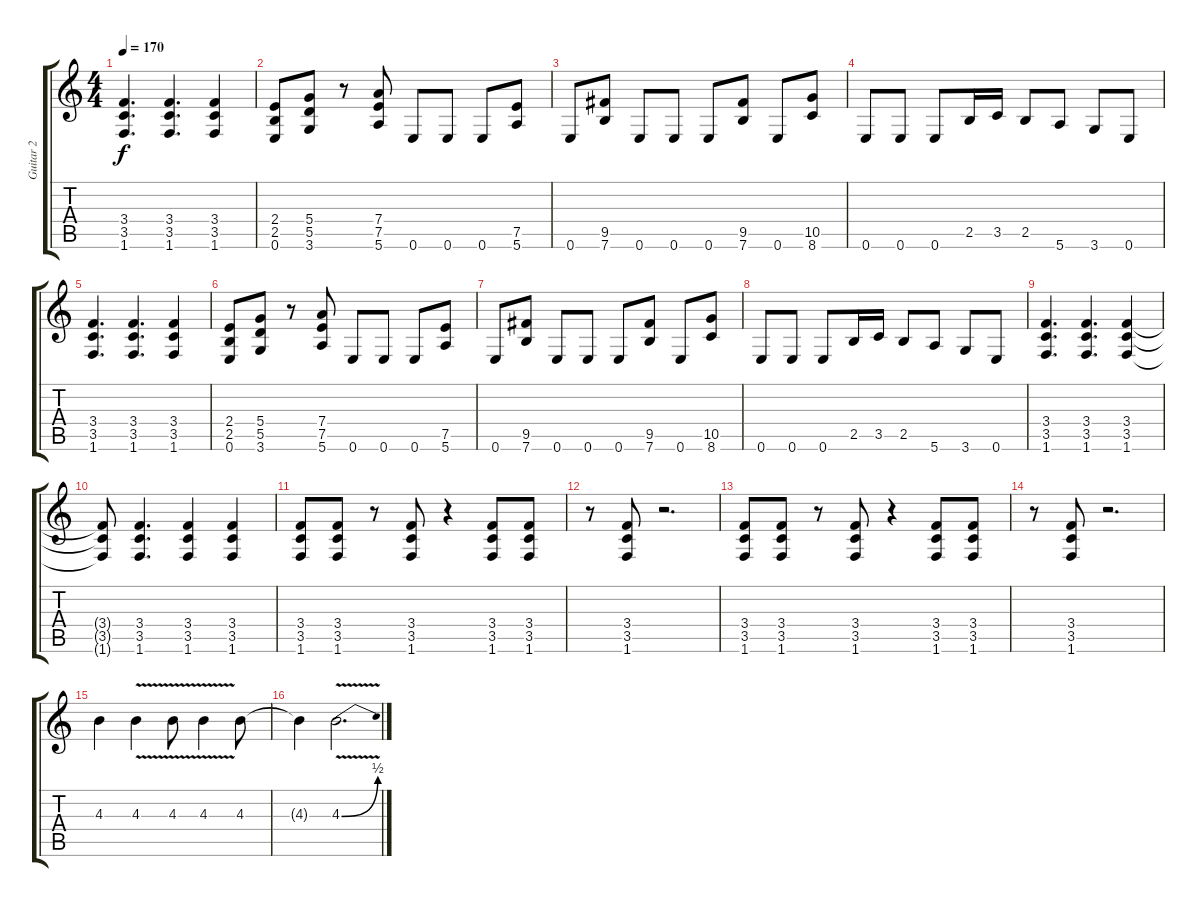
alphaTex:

\track ("Guitar 2" "Guitar 2") {instrument distortionguitar}
\staff {score tabs}
\tuning (E4 B3 G3 D3 A2 E2) {hide}
\ts (4 4)
\tempo 170
\clef g2
\ks c
(3.4 3.5 1.6).4{d dy f} (3.4 3.5 1.6).4{d} (3.4 3.5 1.6).4 |
(2.4 2.5 0.6).8 (5.4 5.5 3.6).8 r.8 (7.4 7.5 5.6).8 0.6.8 0.6.8 0.6.8 (7.5 5.6).8 |
0.6.8 (9.5 7.6).8 0.6.8 0.6.8 0.6.8 (9.5 7.6).8 0.6.8 (10.5 8.6).8 |
0.6.8 0.6.8 0.6.8 2.5.16 3.5.16 2.5.8 5.6.8 3.6.8 0.6.8 |
(3.4 3.5 1.6).4{d} (3.4 3.5 1.6).4{d} (3.4 3.5 1.6).4 |
(2.4 2.5 0.6).8 (5.4 5.5 3.6).8 r.8 (7.4 7.5 5.6).8 0.6.8 0.6.8 0.6.8 (7.5 5.6).8 |
0.6.8 (9.5 7.6).8 0.6.8 0.6.8 0.6.8 (9.5 7.6).8 0.6.8 (10.5 8.6).8 |
0.6.8 0.6.8 0.6.8 2.5.16 3.5.16 2.5.8 5.6.8 3.6.8 0.6.8 |
(3.4 3.5 1.6).4{d} (3.4 3.5 1.6).4{d} (3.4 3.5 1.6).4 |
(3.4{t} 3.5{t} 1.6{t}).8 (3.4 3.5 1.6).4{d} (3.4 3.5 1.6).4 (3.4 3.5 1.6).4 |
(3.4 3.5 1.6).8 (3.4 3.5 1.6).8 r.8 (3.4 3.5 1.6).8 r.4 (3.4 3.5 1.6).8 (3.4 3.5 1.6).8 |
r.8 (3.4 3.5 1.6).8 r.2{d} |
(3.4 3.5 1.6).8 (3.4 3.5 1.6).8 r.8 (3.4 3.5 1.6).8 r.4 (3.4 3.5 1.6).8 (3.4 3.5 1.6).8 |
r.8 (3.4 3.5 1.6).8 r.2{d} |
4.3.4 4.3{v}.4 4.3{v}.8 4.3{v}.4 4.3.8 |
4.3{t}.4 4.3{be (bend 0 0 60 2) v}.2{d}
